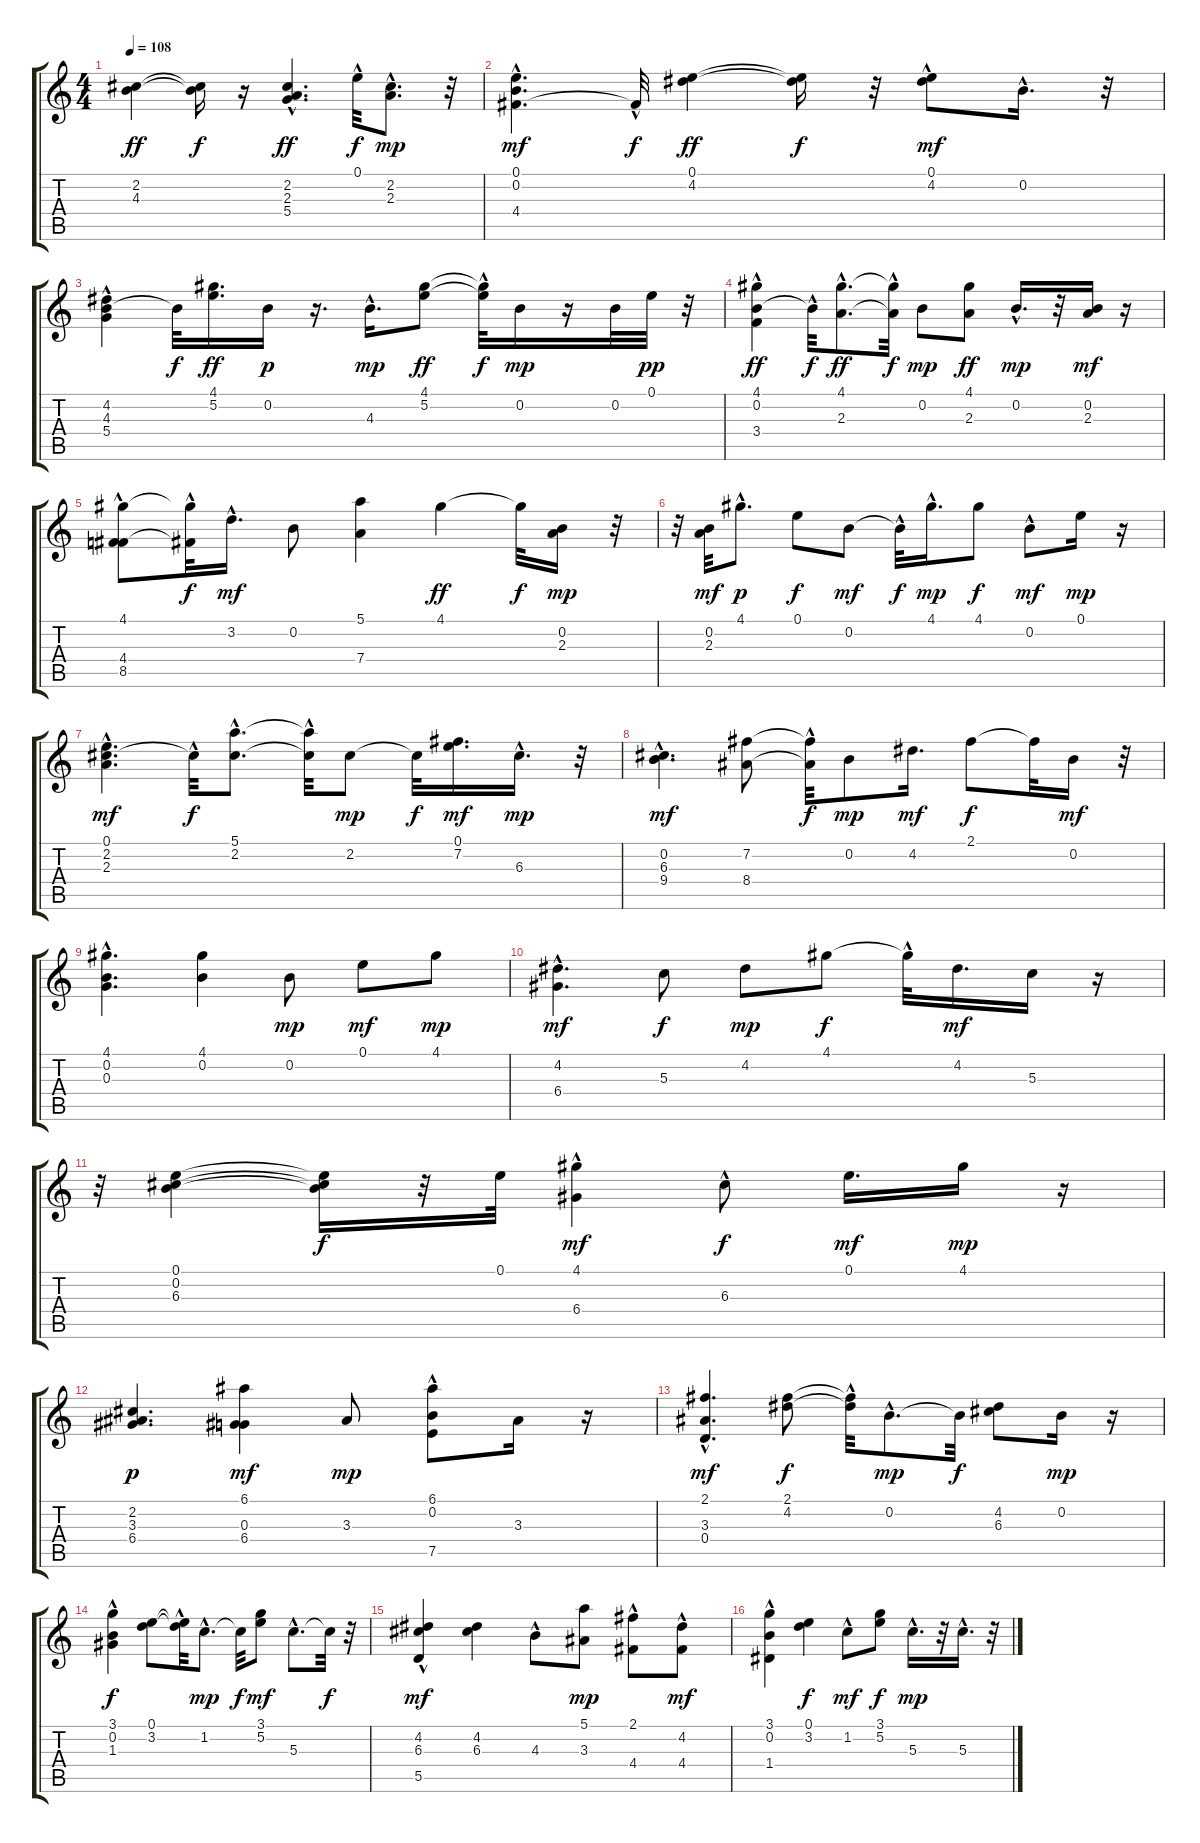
\track "" {instrument electricguitarclean}
\staff {score tabs}
\tuning (E4 B3 G3 D3 A2 E2) {hide}
\ts (4 4)
\tempo 108
\clef g2
\ks c
(2.2 4.3).4{dy ff} (2.2{t} 4.3{t}).16{dy f} r.16 (2.2 2.3{hac} 5.4).4{d dy ff} 0.1{hac}.32{dy f} (2.2{hac} 2.3).8{d dy mp} r.32 |
(0.1 0.2 4.4{hac}).4{d dy mf} 4.4{hac t}.32{dy f} (0.1 4.2).4{dy ff} (0.1{t} 4.2{t}).16{dy f} r.32 (0.1{hac} 4.2{hac}).8{dy mf} 0.2{hac}.16{d} r.32 |
(4.2{hac} 4.3 5.4{hac}).4 4.3{t}.32{dy f} (4.1 5.2).16{d dy ff} 0.2.16{dy p} r.16{d} 4.3{hac}.16{d dy mp} (4.1 5.2).8{dy ff} (4.1{hac t} 5.2{hac t}).32{dy f} 0.2.16{dy mp} r.16 0.2.32 0.1.32{dy pp} r.32 |
(4.1{hac} 0.2 3.4{hac}).4{dy ff} 0.2{hac t}.32{dy f} (4.1{hac} 2.3{hac}).8{d dy ff} (4.1{hac t} 2.3{t}).32{dy f} 0.2.8{dy mp} (4.1 2.3).8{dy ff} 0.2{hac}.16{d dy mp} r.32 (0.2 2.3).16{dy mf} r.16 |
(4.1 4.4 8.5{hac}).8 (4.1{t} 4.4{hac t}).32{dy f} 3.2{hac}.16{d dy mf} 0.2.8 (5.1 7.4).4 4.1.4{dy ff} 4.1{t}.32{dy f} (0.2 2.3).16{dy mp} r.32 |
r.32 (0.2 2.3).32{dy mf} 4.1{hac}.8{d dy p} 0.1.8{dy f} 0.2.8{dy mf} 0.2{hac t}.32{dy f} 4.1{hac}.16{d dy mp} 4.1.8{dy f} 0.2{hac}.8{dy mf} 0.1.16{dy mp} r.16 |
(0.1 2.2{hac} 2.3).4{d dy mf} 2.2{hac t}.32{dy f} (5.1{hac} 2.2{hac}).8{d} (5.1{t} 2.2{hac t}).32 2.2.8{dy mp} 2.2{t}.32{dy f} (0.1 7.2).16{d dy mf} 6.3{hac}.16{d dy mp} r.32 |
(0.2{hac} 6.3 9.4).4{d dy mf} (7.2 8.4).8 (7.2{t} 8.4{hac t}).32{dy f} 0.2.8{dy mp} 4.2.16{d dy mf} 2.1.8{dy f} 2.1{t}.32 0.2.16{dy mf} r.32 |
(4.1 0.2{hac} 0.3).4{d} (4.1 0.2).4 0.2.8{dy mp} 0.1.8{dy mf} 4.1.8{dy mp} |
(4.2{hac} 6.4).4{d dy mf} 5.3.8{dy f} 4.2.8{dy mp} 4.1.8{dy f} 4.1{hac t}.32 4.2.16{d dy mf} 5.3.16 r.16 |
r.32 (0.1 0.2 6.3).4 (0.1{t} 0.2{t} 6.3{t}).16{dy f} r.32 0.1.32 (4.1{hac} 6.4{hac}).4{dy mf} 6.3{hac}.8{dy f} 0.1.16{d dy mf} 4.1.16{dy mp} r.16 |
(2.2 3.3 6.4).4{d dy p} (6.1 0.3 6.4).4{dy mf} 3.3.8{dy mp} (6.1{hac} 0.2 7.5).8 3.3.16 r.16 |
(2.1 3.3 0.4{hac}).4{d dy mf} (2.1 4.2).8{dy f} (2.1{hac t} 4.2{hac t}).32 0.2{hac}.8{d dy mp} 0.2{t}.32{dy f} (4.2 6.3).8 0.2.16{dy mp} r.16 |
(3.1{hac} 0.2{hac} 1.3).4{dy f} (0.1 3.2).8 (0.1{hac t} 3.2{hac t}).32 1.2{hac}.8{d dy mp} 1.2{t}.32{dy f} (3.1 5.2).8{dy mf} 5.3{hac}.8{d} 5.3{t}.32{dy f} r.32 |
(4.2{hac} 6.3 5.5{hac}).4{dy mf} (4.2 6.3).4 4.3{hac}.8 (5.1 3.3).8{dy mp} (2.1{hac} 4.4{hac}).8 (4.2{hac} 4.4).8{dy mf} |
(3.1{hac} 0.2{hac} 1.4{hac}).4 (0.1 3.2).4{dy f} 1.2{hac}.8{dy mf} (3.1 5.2).8{dy f} 5.3{hac}.16{d dy mp} r.32 5.3{hac}.16{d} r.32
